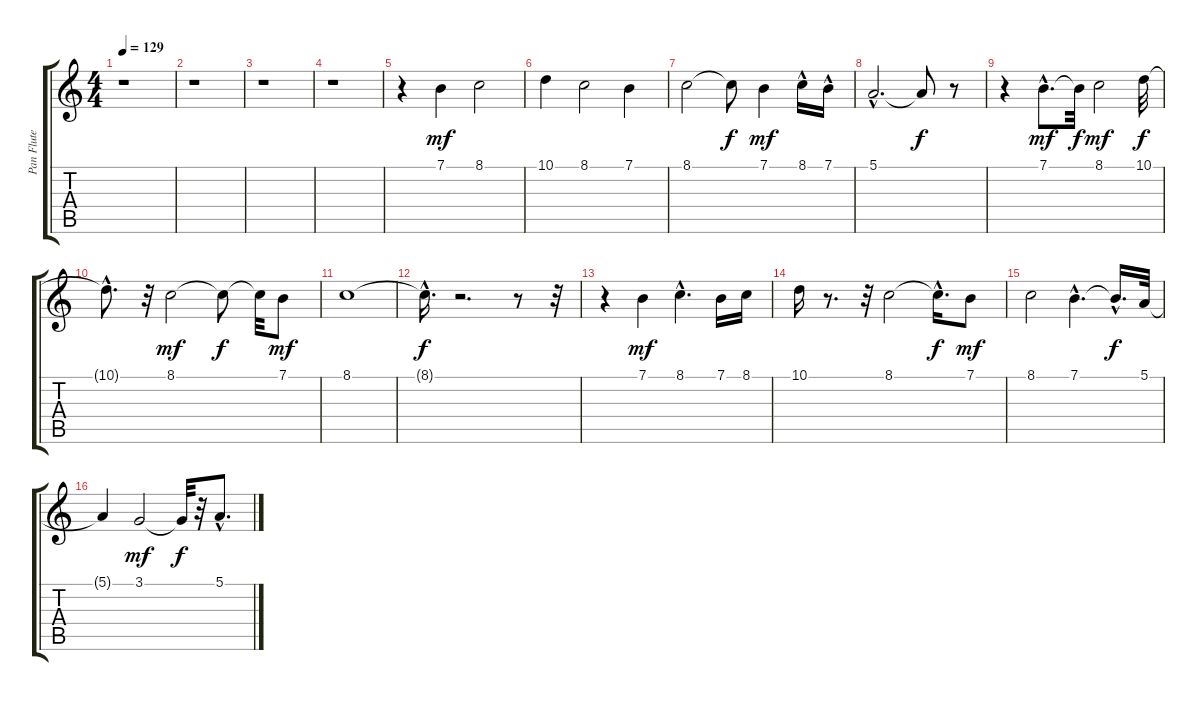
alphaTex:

\track ("Pan Flute Lead" "Pan Flute ") {instrument panflute}
\staff {score tabs}
\tuning (E4 B3 G3 D3 A2 E2) {hide}
\ts (4 4)
\tempo 129
\clef g2
\ks c
r.1{dy mf} |
r.1 |
r.1 |
r.1 |
r.4 7.1.4 8.1.2 |
10.1.4 8.1.2 7.1.4 |
8.1.2 8.1{t}.8{dy f} 7.1.4{dy mf} 8.1{hac}.16 7.1{hac}.16 |
5.1{hac}.2{d} 5.1{t}.8{dy f} r.8 |
r.4 7.1{hac}.8{d dy mf} 7.1{t}.32{dy f} 8.1.2{dy mf} 10.1.32{dy f} |
10.1{hac t}.8{d} r.32 8.1.2{dy mf} 8.1{t}.8{dy f} 8.1{t}.32 7.1.8{dy mf} |
8.1.1 |
8.1{hac t}.16{d dy f} r.2{d} r.8 r.32 |
r.4 7.1.4{dy mf} 8.1{hac}.4{d} 7.1.16 8.1.16 |
10.1.16 r.8{d} r.32 8.1.2 8.1{hac t}.16{d dy f} 7.1.8{dy mf} |
8.1.2 7.1{hac}.4{d} 7.1{hac t}.16{d dy f} 5.1.32 |
5.1{t}.4 3.1.2{dy mf} 3.1{t}.32{dy f} r.32 5.1{hac}.8{d}
